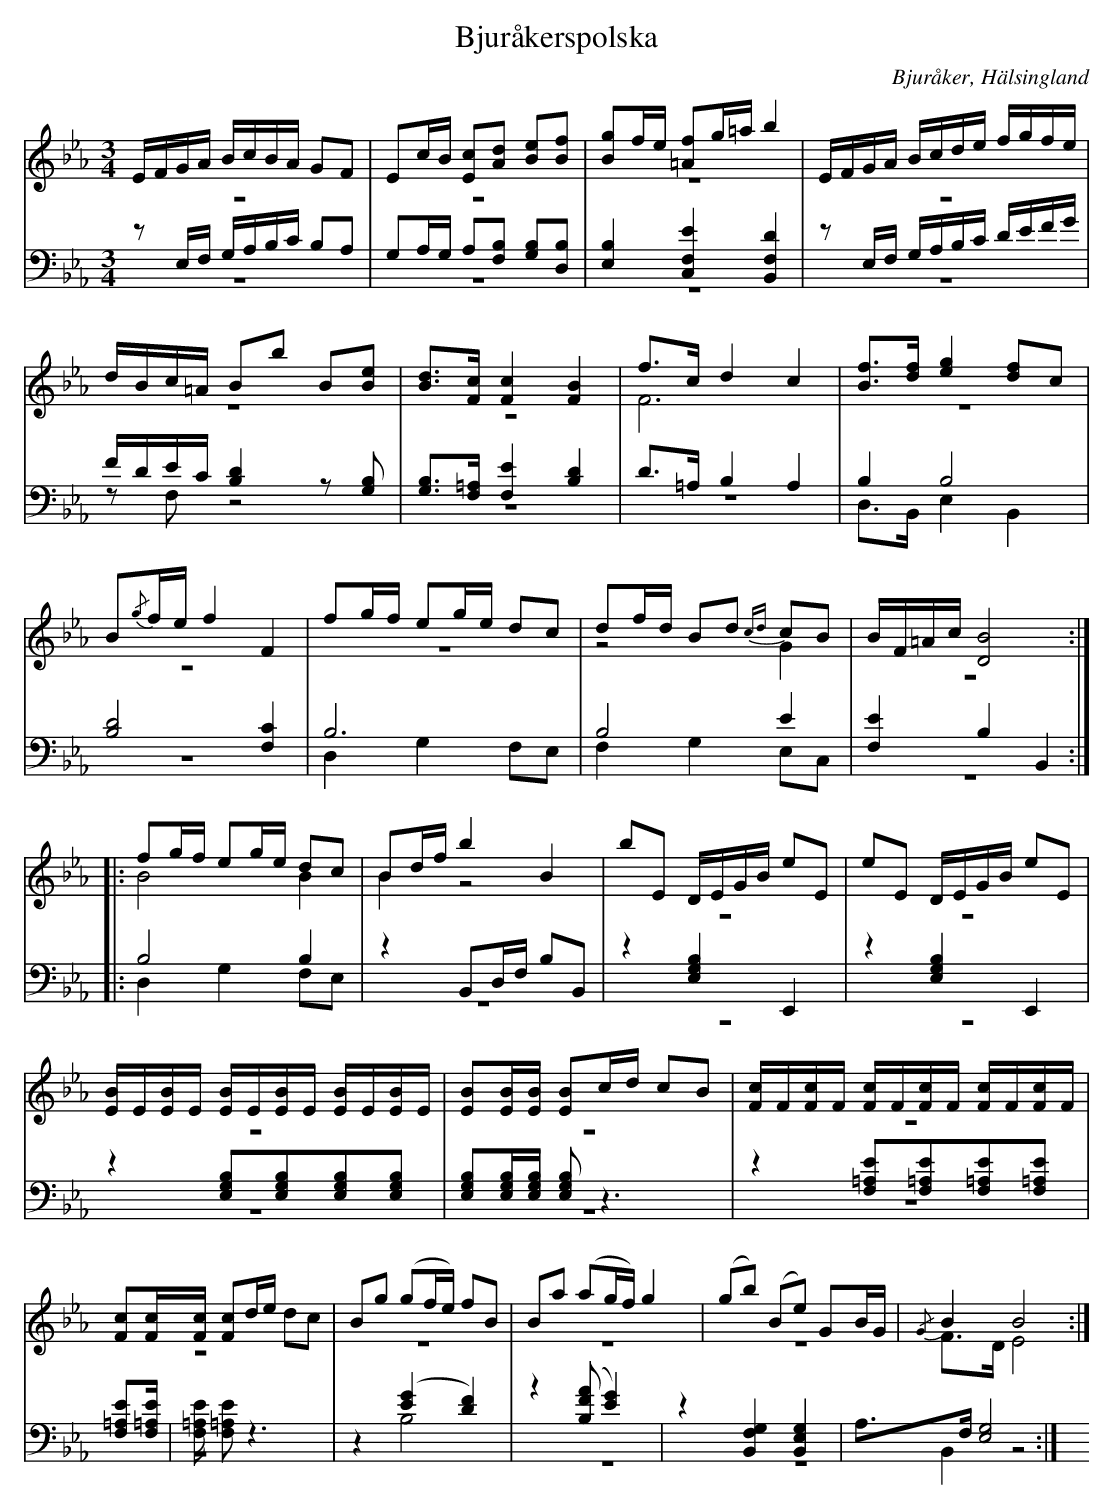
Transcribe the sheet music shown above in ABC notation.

X:1
T: Bjuråkerspolska
O: Bjuråker, Hälsingland
M: 3/4
L: 1/8
K: Eb
V:1
V:2 merge
V:3
V:4 merge
V:1
E/F/G/A/ B/c/B/A/ GF|Ec/B/ [Ec][Ad] [Be][Bf]|[Bg]f/e/ [=Af]g/=a/ b2|E/F/G/A/ B/c/d/e/ f/g/f/e/|
d/B/c/=A/ Bb B[Be]|[Bd]>[Fc] [F2c2] [F2B2]|f>c d2 c2|[Bf]>[df] [e2g2] [df]c|
B{/g}f/e/ f2 F2|fg/f/ eg/e/ dc|df/d/ Bd {cd}cB|B/F/=A/c/ [D4B4]:|
|:fg/f/ eg/e/ dc|Bd/f/ b2 B2|bE D/E/G/B/ eE|eE D/E/G/B/ eE|
[E/B/]E/[E/B/]E/ [E/B/]E/[E/B/]E/ [E/B/]E/[E/B/]E/|[EB][E/B/][E/B/] [EB]c/d/ cB|[F/c/]F/[F/c/]F/ [F/c/]F/[F/c/]F/ [F/c/]F/[F/c/]F/|[Fc][F/c/][F/c/] [Fc]d/e/ dc|Bg (gf/e/) fB|Ba (ag/f/) g2|(gb) (Be) GB/G/|{/G}B2 B4:|
V:2
z6|z6|z6|z6|
z6|z6|F6|z6|
z6|z6|z4 G2|z6:|
|:B4 B2|B2 z4|z6|z6|
z6|z6|z6|z6|
z6|z6|z6|F>D E4:|
V:3 clef=bass
zE,/F,/ G,/A,/B,/C/ B,A,|G,A,/G,/ A,[F,B,] [G,B,][D,B,]|[E,2B,2] [C,2F,2E2] [B,,2F,2D2]|zE,/F,/ G,/A,/B,/C/ D/E/F/G/|
F/D/E/C/ [B,2D2]z[G,B,]|[G,B,]>[F,=A,] [F,2E2] [B,2D2]|D>=A, B,2 A,2|B,2 B,4|
[B,4D4] [F,2C2]|B,6|B,4 E2|[F,2E2] B,2 B,,2:|
|:B,4 B,2|z2 B,,D,/F,/ B,B,,|z2 [E,2G,2B,2] E,,2|z2 [E,2G,2B,2] E,,2|
z2 [E,G,B,][E,G,B,][E,G,B,][E,G,B,]|[E,G,B,][E,/G,/B,/][E,/G,/B,/] [E,G,B,] z3|z2 [F,=A,E][F,=A,E][F,=A,E][F,=A,E]|[F,=A,E][F,/=A,/E/]|[F,/=A,/E/] [F,=A,E] z3|
z2 ([E2G2] [D2F2])|z2 ([B,F2A2] [E2G2])|z2 [B,,2F,2G,2] [B,,2E,2G,2]|A,>F, [E,4G,4]:|
V:4  clef=bass
z6|z6|z6|z6|
zF, z4|z6|z6|D,>B,, E,2 B,,2|
z6|D,2 G,2 F,E,|F,2 G,2 E,C,|z6:|
|:D,2 G,2 F,E,|z6|z6|z6|
z6|z6|z6|z6|
z2 B,4|z6|z6|B,,2 z4:|
